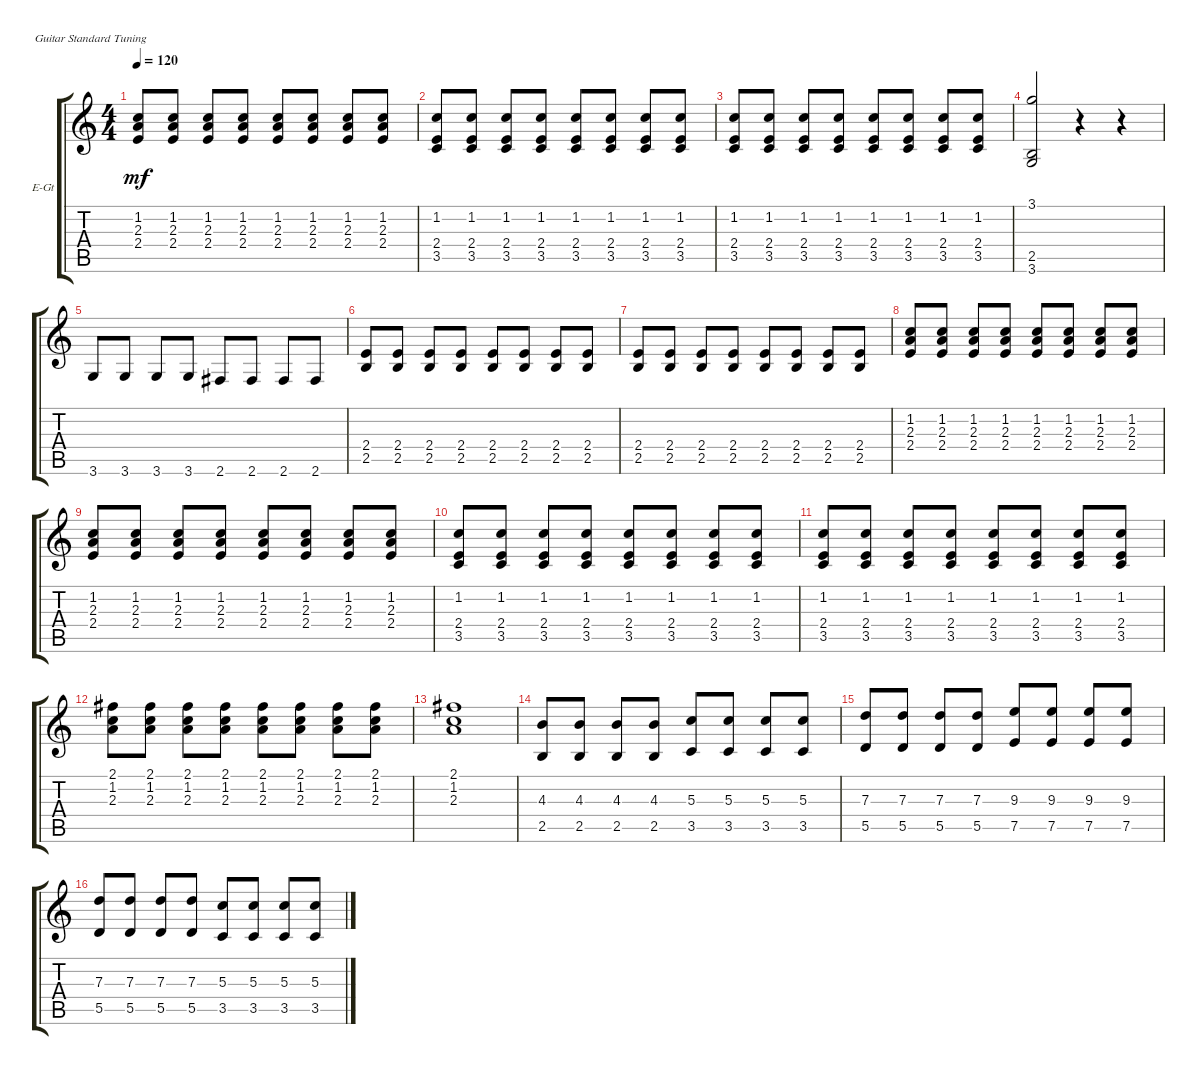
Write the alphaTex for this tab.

\defaultSystemsLayout 4
\bracketExtendMode groupsimilarinstruments
\firstSystemTrackNameOrientation horizontal
\otherSystemsTrackNameOrientation horizontal
\track ("Electric Guitar" "E-Gt") {instrument distortionguitar}
\staff {score tabs}
\tuning (E4 B3 G3 D3 A2 E2)
\ts (4 4)
\tempo 120
\clef g2
\ks c
(1.2 2.3 2.4).8{dy mf} (1.2 2.3 2.4).8 (1.2 2.3 2.4).8 (1.2 2.3 2.4).8 (1.2 2.3 2.4).8 (1.2 2.3 2.4).8 (1.2 2.3 2.4).8 (1.2 2.3 2.4).8 |
(1.2 2.4 3.5).8 (1.2 2.4 3.5).8 (1.2 2.4 3.5).8 (1.2 2.4 3.5).8 (1.2 2.4 3.5).8 (1.2 2.4 3.5).8 (1.2 2.4 3.5).8 (1.2 2.4 3.5).8 |
(1.2 2.4 3.5).8 (1.2 2.4 3.5).8 (1.2 2.4 3.5).8 (1.2 2.4 3.5).8 (1.2 2.4 3.5).8 (1.2 2.4 3.5).8 (1.2 2.4 3.5).8 (1.2 2.4 3.5).8 |
(3.1 2.5 3.6).2 r.4 r.4 |
3.6.8 3.6.8 3.6.8 3.6.8 2.6.8 2.6.8 2.6.8 2.6.8 |
(2.5 2.4).8 (2.5 2.4).8 (2.5 2.4).8 (2.5 2.4).8 (2.4 2.5).8 (2.4 2.5).8 (2.4 2.5).8 (2.4 2.5).8 |
(2.5 2.4).8 (2.5 2.4).8 (2.5 2.4).8 (2.5 2.4).8 (2.4 2.5).8 (2.4 2.5).8 (2.4 2.5).8 (2.4 2.5).8 |
(2.3 2.4 1.2).8 (2.3 2.4 1.2).8 (2.3 2.4 1.2).8 (2.3 2.4 1.2).8 (2.3 2.4 1.2).8 (2.3 2.4 1.2).8 (2.3 2.4 1.2).8 (2.3 2.4 1.2).8 |
(2.3 2.4 1.2).8 (2.3 2.4 1.2).8 (2.3 2.4 1.2).8 (2.3 2.4 1.2).8 (2.3 2.4 1.2).8 (2.3 2.4 1.2).8 (2.3 2.4 1.2).8 (2.3 2.4 1.2).8 |
(1.2 2.4 3.5).8 (1.2 2.4 3.5).8 (1.2 2.4 3.5).8 (1.2 2.4 3.5).8 (1.2 2.4 3.5).8 (1.2 2.4 3.5).8 (1.2 2.4 3.5).8 (1.2 2.4 3.5).8 |
(1.2 2.4 3.5).8 (1.2 2.4 3.5).8 (1.2 2.4 3.5).8 (1.2 2.4 3.5).8 (1.2 2.4 3.5).8 (1.2 2.4 3.5).8 (1.2 2.4 3.5).8 (1.2 2.4 3.5).8 |
(2.1 1.2 2.3).8 (2.1 1.2 2.3).8 (2.1 1.2 2.3).8 (2.1 1.2 2.3).8 (2.1 1.2 2.3).8 (2.1 1.2 2.3).8 (2.1 1.2 2.3).8 (2.1 1.2 2.3).8 |
(2.1 1.2 2.3).1 |
(2.5 4.3).8 (2.5 4.3).8 (2.5 4.3).8 (2.5 4.3).8 (3.5 5.3).8 (3.5 5.3).8 (3.5 5.3).8 (3.5 5.3).8 |
(5.5 7.3).8 (5.5 7.3).8 (5.5 7.3).8 (5.5 7.3).8 (7.5 9.3).8 (7.5 9.3).8 (7.5 9.3).8 (7.5 9.3).8 |
(5.5 7.3).8 (5.5 7.3).8 (5.5 7.3).8 (5.5 7.3).8 (3.5 5.3).8 (3.5 5.3).8 (3.5 5.3).8 (3.5 5.3).8
